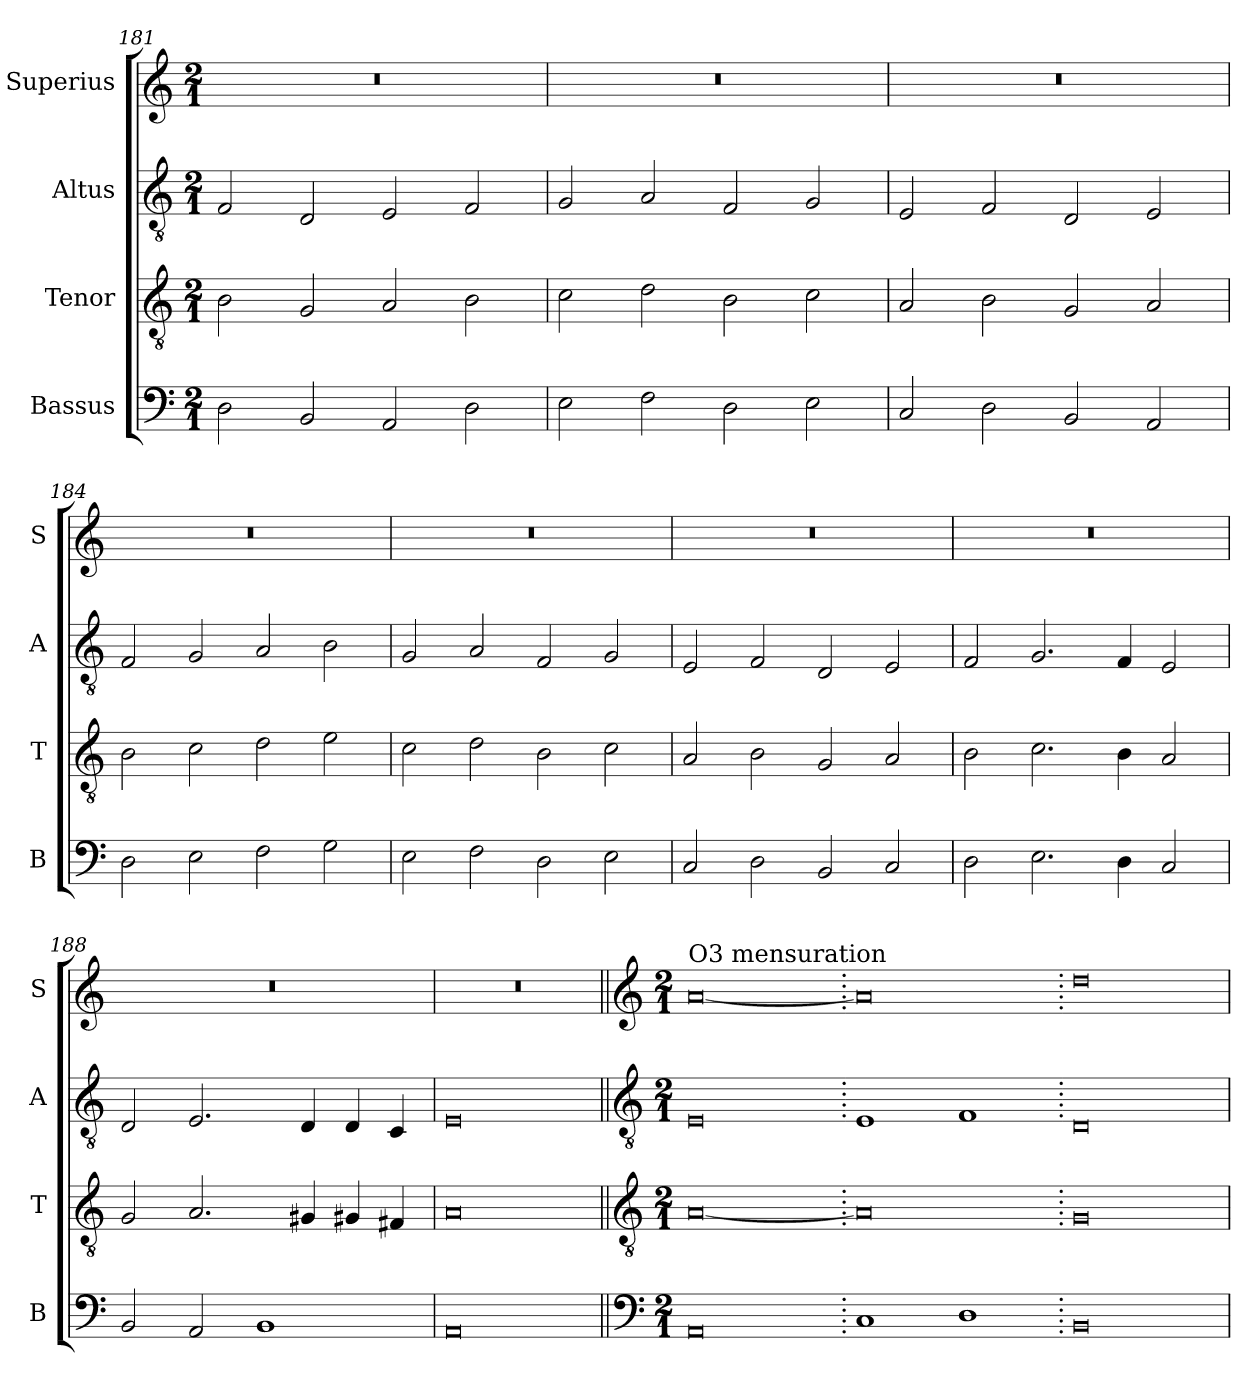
**kern	**kern	**kern	**kern
*part4	*part3	*part2	*part1
*staff4	*staff3	*staff2	*staff1
*I"Bassus	*I"Tenor	*I"Altus	*I"Superius
*I'B	*I'T	*I'A	*I'S
*clefF4	*clefGv2	*clefGv2	*clefG2
*k[]	*k[]	*k[]	*k[]
*M2/1	*M2/1	*M2/1	*M2/1
=181	=181	=181	=181
2D	2B	2F	0r
2BB	2G	2D	.
2AA	2A	2E	.
2D	2B	2F	.
=182	=182	=182	=182
2E	2c	2G	0r
2F	2d	2A	.
2D	2B	2F	.
2E	2c	2G	.
=183	=183	=183	=183
2C	2A	2E	0r
2D	2B	2F	.
2BB	2G	2D	.
2AA	2A	2E	.
=184	=184	=184	=184
2D	2B	2F	0r
2E	2c	2G	.
2F	2d	2A	.
2G	2e	2B	.
=185	=185	=185	=185
2E	2c	2G	0r
2F	2d	2A	.
2D	2B	2F	.
2E	2c	2G	.
=186	=186	=186	=186
2C	2A	2E	0r
2D	2B	2F	.
2BB	2G	2D	.
2C	2A	2E	.
=187	=187	=187	=187
2D	2B	2F	0r
2.E	2.c	2.G	.
4D	4B	4F	.
2C	2A	2E	.
=188	=188	=188	=188
2BB	2G	2D	0r
2AA	2.A	2.E	.
1BB	.	.	.
.	4G#X	4D	.
.	4G#X	4D	.
.	4F#X	4C	.
=189	=189	=189	=189
0AA	0A	0E	0r
!!LO:LB:g=z
=190||	=190||	=190||	=190||
*clefF4	*clefGv2	*clefGv2	*clefG2
*k[]	*k[]	*k[]	*k[]
*M2/1	*M2/1	*M2/1	*M2/1
!	!	!	!LO:TX:a:t=O3 mensuration
0AA	[0A	0E	[0a
=191.	=191.	=191.	=191.
1C	0A]	1E	0a]
1D	.	1F	.
=192.	=192.	=192.	=192.
0BB	0G	0D	0dd
=	=	=	=
*-	*-	*-	*-
